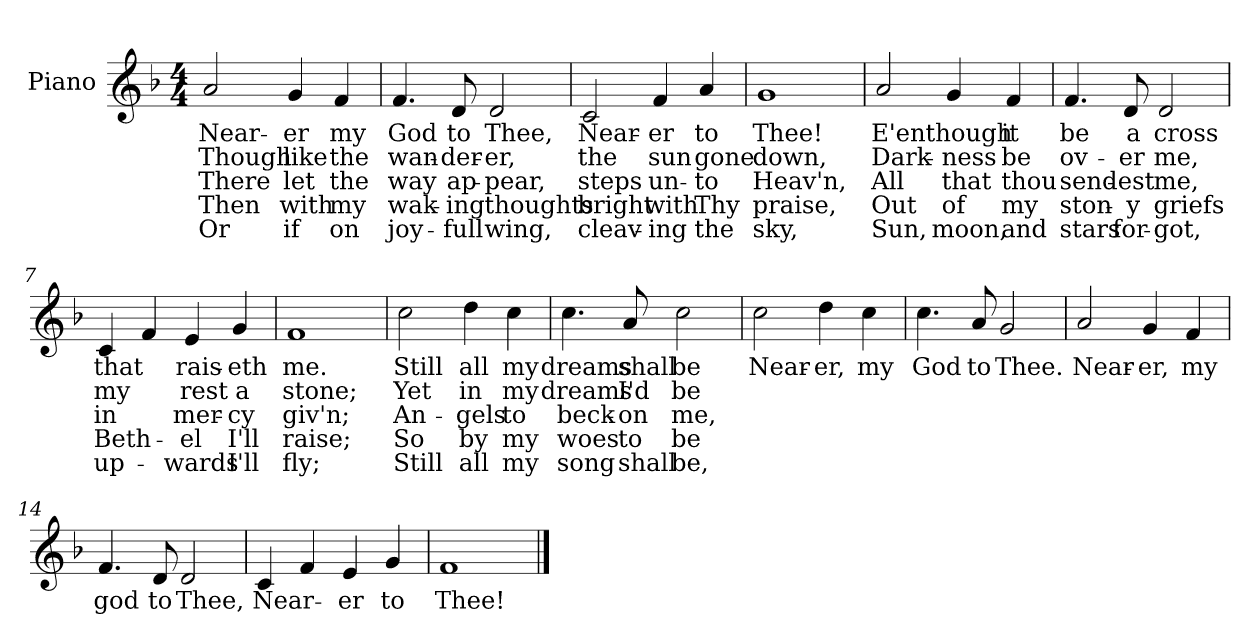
**kern	**text	**text	**text	**text	**text
*part1	*part1	*part1	*part1	*part1	*part1
*staff1	*staff1	*staff1	*staff1	*staff1	*staff1
*I"Piano	*	*	*	*	*
*I'Pno.	*	*	*	*	*
*clefG2	*	*	*	*	*
*k[b-]	*	*	*	*	*
*F:	*	*	*	*	*
*M4/4	*	*	*	*	*
=1	=1	=1	=1	=1	=1
2a/	Near-	Though	There	Then	Or
4g/	-er	like	let	with	if
4f/	my	the	the	my	on
=2	=2	=2	=2	=2	=2
4.f/	God	wan-	way	wak-	joy-
8d/	to	-der-	ap-	-ing	-full
2d/	Thee,	-er,	-pear,	thoughts	wing,
=3	=3	=3	=3	=3	=3
2c/	Near-	the	steps	bright	cleav-
4f/	-er	sun	un-	with	-ing
4a/	to	gone	-to	Thy	the
=4	=4	=4	=4	=4	=4
1g	Thee!	down,	Heav'n,	praise,	sky,
!!LO:LB:g=z
=5	=5	=5	=5	=5	=5
2a/	E'en	Dark-	All	Out	Sun,
4g/	though	-ness	that	of	moon,
4f/	it	be	thou	my	and
=6	=6	=6	=6	=6	=6
4.f/	be	ov-	send-	ston-	stars
8d/	a	-er	-est	-y	for-
2d/	cross	me,	me,	griefs	-got,
=7	=7	=7	=7	=7	=7
4c/	that	my	in	Beth-	up-
4f/	.	.	.	.	.
4e/	rais-	rest	mer-	-el	-wards
4g/	-eth	a	-cy	I'll	I'll
=8	=8	=8	=8	=8	=8
1f	me.	stone;	giv'n;	raise;	fly;
!!LO:LB:g=z
=9	=9	=9	=9	=9	=9
2cc\	Still	Yet	An-	So	Still
4dd\	all	in	-gels	by	all
4cc\	my	my	to	my	my
=10	=10	=10	=10	=10	=10
4.cc\	dreams	dreams	beck-	woes	song
8a/	shall	I'd	-on	to	shall
2cc\	be	be	me,	be	be,
=11	=11	=11	=11	=11	=11
2cc\	Near-	.	.	.	.
4dd\	-er,	.	.	.	.
4cc\	my	.	.	.	.
=12	=12	=12	=12	=12	=12
4.cc\	God	.	.	.	.
8a/	to	.	.	.	.
2g/	Thee.	.	.	.	.
!!LO:LB:g=z
=13	=13	=13	=13	=13	=13
2a/	Near-	.	.	.	.
4g/	-er,	.	.	.	.
4f/	my	.	.	.	.
=14	=14	=14	=14	=14	=14
4.f/	god	.	.	.	.
8d/	to	.	.	.	.
2d/	Thee,	.	.	.	.
=15	=15	=15	=15	=15	=15
4c/	Near-	.	.	.	.
4f/	.	.	.	.	.
4e/	-er	.	.	.	.
4g/	to	.	.	.	.
=16	=16	=16	=16	=16	=16
1f	Thee!	.	.	.	.
==	==	==	==	==	==
*-	*-	*-	*-	*-	*-
